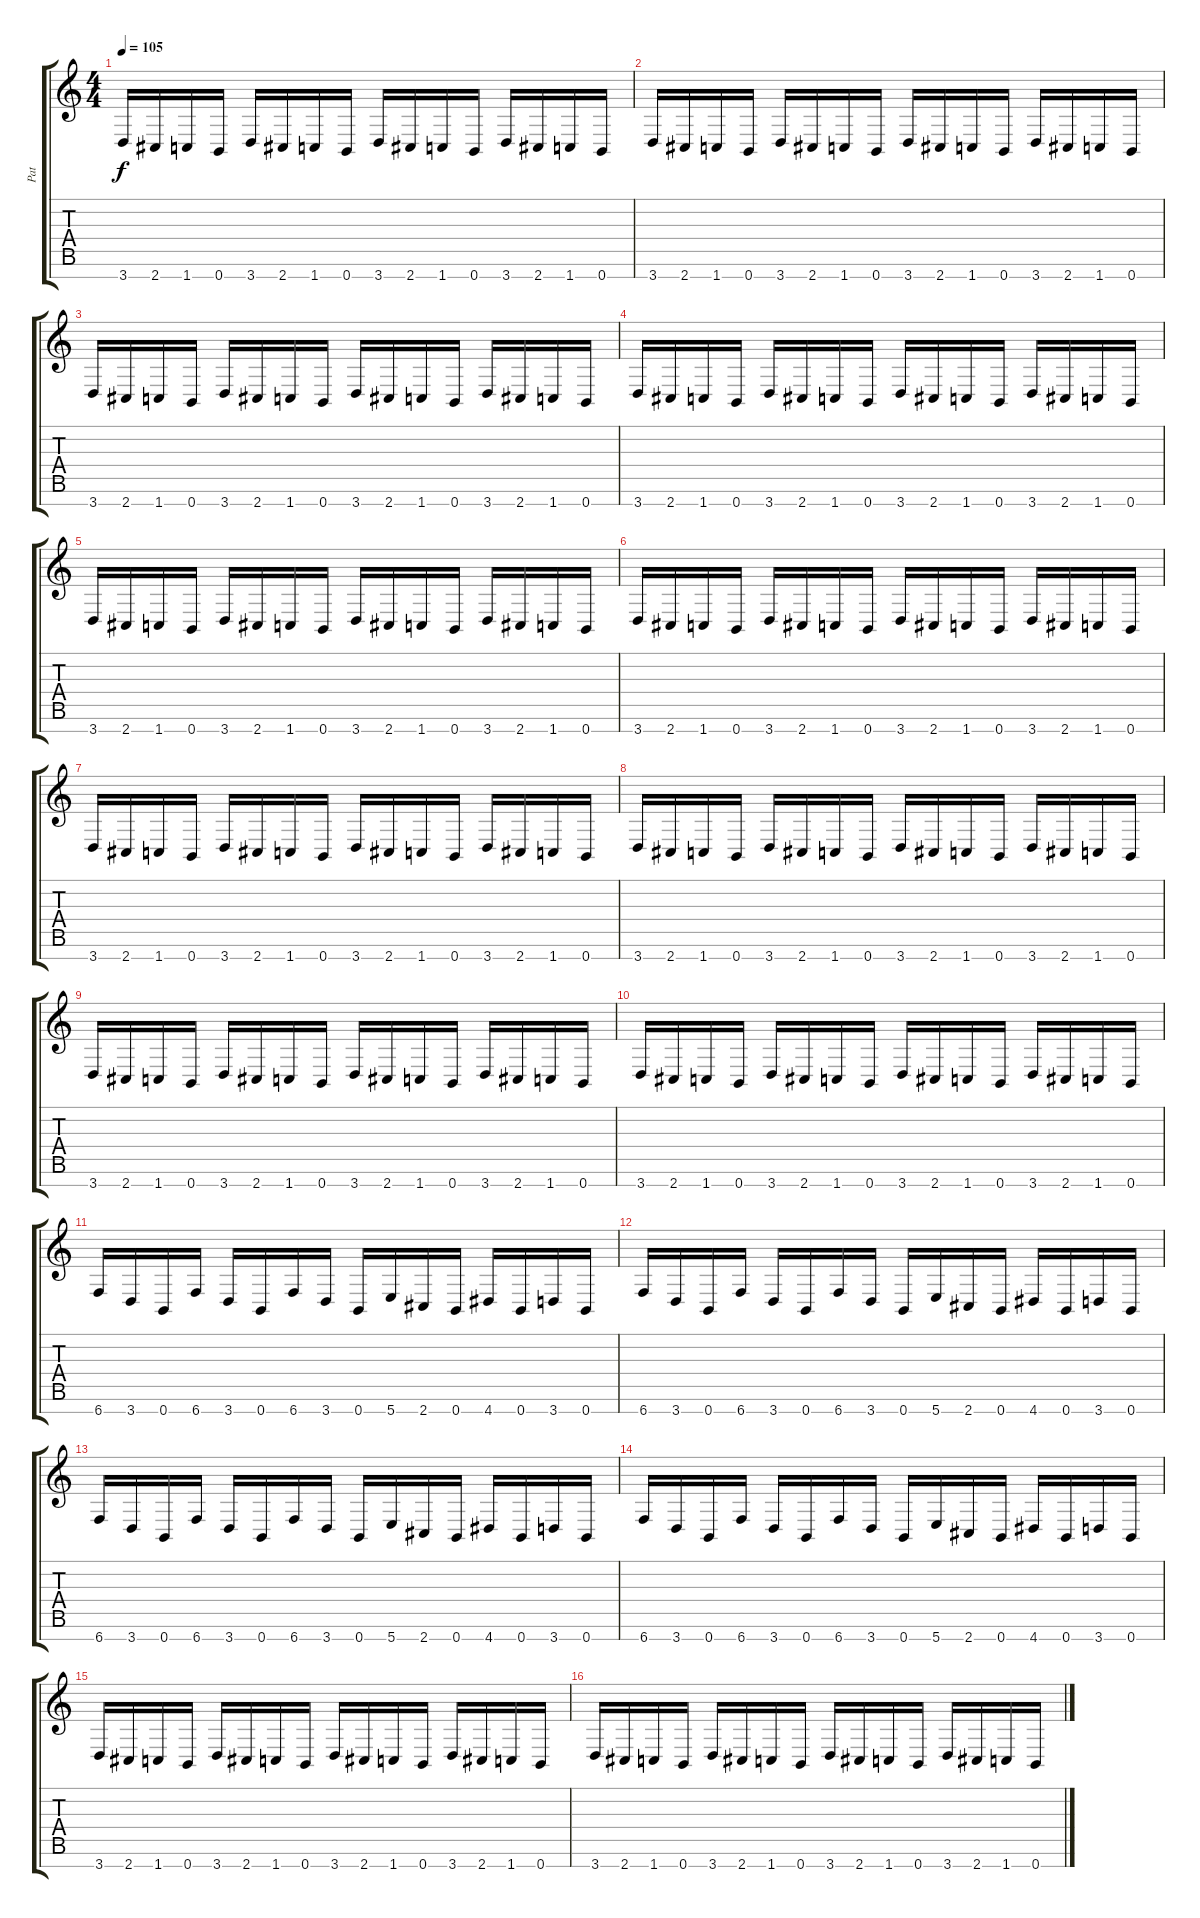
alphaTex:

\track ("Pat" "Pat") {instrument distortionguitar}
\staff {score tabs}
\tuning (E4 B3 G3 D3 A2 E2 B1) {hide}
\ts (4 4)
\tempo 105
\clef g2
\ks c
3.7.16{dy f instrument distortionguitar} 2.7.16 1.7.16 0.7.16 3.7.16 2.7.16 1.7.16 0.7.16 3.7.16 2.7.16 1.7.16 0.7.16 3.7.16 2.7.16 1.7.16 0.7.16 |
3.7.16 2.7.16 1.7.16 0.7.16 3.7.16 2.7.16 1.7.16 0.7.16 3.7.16 2.7.16 1.7.16 0.7.16 3.7.16 2.7.16 1.7.16 0.7.16 |
3.7.16 2.7.16 1.7.16 0.7.16 3.7.16 2.7.16 1.7.16 0.7.16 3.7.16 2.7.16 1.7.16 0.7.16 3.7.16 2.7.16 1.7.16 0.7.16 |
3.7.16 2.7.16 1.7.16 0.7.16 3.7.16 2.7.16 1.7.16 0.7.16 3.7.16 2.7.16 1.7.16 0.7.16 3.7.16 2.7.16 1.7.16 0.7.16 |
3.7.16 2.7.16 1.7.16 0.7.16 3.7.16 2.7.16 1.7.16 0.7.16 3.7.16 2.7.16 1.7.16 0.7.16 3.7.16 2.7.16 1.7.16 0.7.16 |
3.7.16 2.7.16 1.7.16 0.7.16 3.7.16 2.7.16 1.7.16 0.7.16 3.7.16 2.7.16 1.7.16 0.7.16 3.7.16 2.7.16 1.7.16 0.7.16 |
3.7.16 2.7.16 1.7.16 0.7.16 3.7.16 2.7.16 1.7.16 0.7.16 3.7.16 2.7.16 1.7.16 0.7.16 3.7.16 2.7.16 1.7.16 0.7.16 |
3.7.16 2.7.16 1.7.16 0.7.16 3.7.16 2.7.16 1.7.16 0.7.16 3.7.16 2.7.16 1.7.16 0.7.16 3.7.16 2.7.16 1.7.16 0.7.16 |
3.7.16 2.7.16 1.7.16 0.7.16 3.7.16 2.7.16 1.7.16 0.7.16 3.7.16 2.7.16 1.7.16 0.7.16 3.7.16 2.7.16 1.7.16 0.7.16 |
3.7.16 2.7.16 1.7.16 0.7.16 3.7.16 2.7.16 1.7.16 0.7.16 3.7.16 2.7.16 1.7.16 0.7.16 3.7.16 2.7.16 1.7.16 0.7.16 |
6.7.16 3.7.16 0.7.16 6.7.16 3.7.16 0.7.16 6.7.16 3.7.16 0.7.16 5.7.16 2.7.16 0.7.16 4.7.16 0.7.16 3.7.16 0.7.16 |
6.7.16 3.7.16 0.7.16 6.7.16 3.7.16 0.7.16 6.7.16 3.7.16 0.7.16 5.7.16 2.7.16 0.7.16 4.7.16 0.7.16 3.7.16 0.7.16 |
6.7.16 3.7.16 0.7.16 6.7.16 3.7.16 0.7.16 6.7.16 3.7.16 0.7.16 5.7.16 2.7.16 0.7.16 4.7.16 0.7.16 3.7.16 0.7.16 |
6.7.16 3.7.16 0.7.16 6.7.16 3.7.16 0.7.16 6.7.16 3.7.16 0.7.16 5.7.16 2.7.16 0.7.16 4.7.16 0.7.16 3.7.16 0.7.16 |
3.7.16 2.7.16 1.7.16 0.7.16 3.7.16 2.7.16 1.7.16 0.7.16 3.7.16 2.7.16 1.7.16 0.7.16 3.7.16 2.7.16 1.7.16 0.7.16 |
3.7.16 2.7.16 1.7.16 0.7.16 3.7.16 2.7.16 1.7.16 0.7.16 3.7.16 2.7.16 1.7.16 0.7.16 3.7.16 2.7.16 1.7.16 0.7.16
